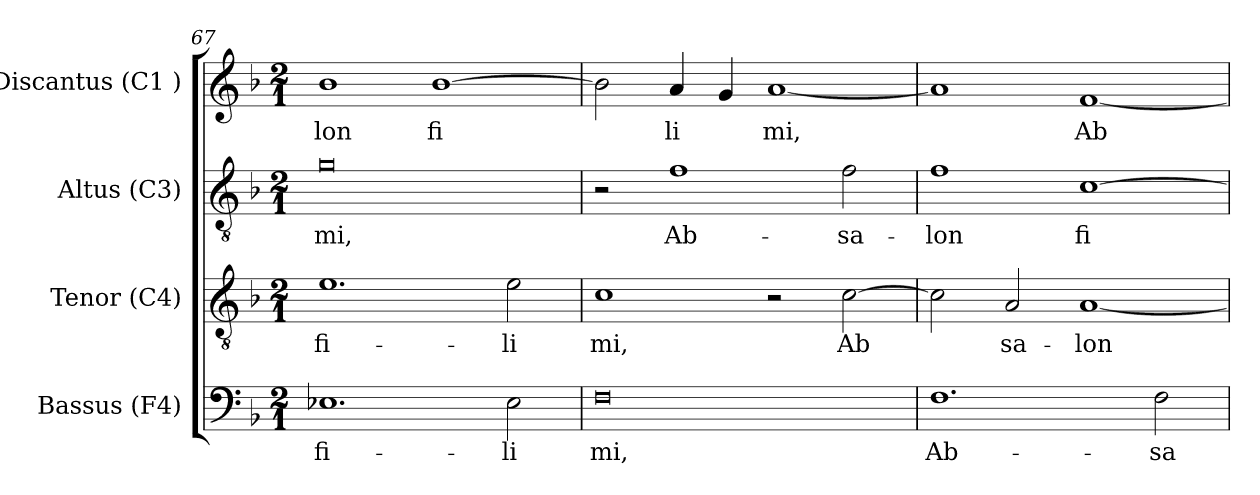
**kern	**text	**kern	**text	**kern	**text	**kern	**text
*part4	*part4	*part3	*part3	*part2	*part2	*part1	*part1
*staff4	*staff4	*staff3	*staff3	*staff2	*staff2	*staff1	*staff1
*I"Bassus (F4)	*	*I"Tenor (C4)	*	*I"Altus (C3)	*	*I"Discantus (C1 )	*
*I'B.	*	*I'T.	*	*I'A.	*	*I'D.	*
*clefF4	*	*clefGv2	*	*clefGv2	*	*clefG2	*
*k[b-]	*	*k[b-]	*	*k[b-]	*	*k[b-]	*
*F:	*	*F:	*	*F:	*	*F:	*
*M2/1	*	*M2/1	*	*M2/1	*	*M2/1	*
=67	=67	=67	=67	=67	=67	=67	=67
!	!LO:LY:b	!	!LO:LY:b:cj	!	!LO:LY:b:cj	!	!LO:LY:b:cj
1.E-X	fi-	1.e	fi-	0g	mi,	1b-	-lon
!	!	!	!	!	!	!	!LO:LY:b:cj
.	.	.	.	.	.	[>1b-	fi-
!	!LO:LY:b	!	!LO:LY:b:cj	!	!	!	!
2E-\	-li	2e\	-li	.	.	.	.
=68	=68	=68	=68	=68	=68	=68	=68
!	!LO:LY:b	!	!LO:LY:b:cj	!	!	!	!LO:LY:b:cj
0F	mi,	1c	mi,	2r	.	2b-\]	--
!	!	!	!	!	!LO:LY:b:cj	!	!LO:LY:b:cj
.	.	.	.	1f	Ab-	4a/	-li
!	!	!	!	!	!	!	!LO:LY:b:cj
.	.	.	.	.	.	4g/	.
!	!	!	!	!	!	!	!LO:LY:b:cj
.	.	2r	.	.	.	[<1a	mi,
!	!	!	!LO:LY:b:cj	!	!LO:LY:b:cj	!	!
.	.	[>2c\	Ab-	2f\	-sa-	.	.
=69	=69	=69	=69	=69	=69	=69	=69
!	!LO:LY:b	!	!LO:LY:b:cj	!	!LO:LY:b:cj	!	!LO:LY:b:cj
1.F	Ab-	2c\]	--	1f	-lon	1a]	.
!	!	!	!LO:LY:b:cj	!	!	!	!
.	.	2A/	-sa-	.	.	.	.
!	!	!	!LO:LY:b:cj	!	!LO:LY:b:cj	!	!LO:LY:b:cj
.	.	[<1A	-lon	[>1c	fi-	[<1f	Ab-
!	!LO:LY:b	!	!	!	!	!	!
2F\	-sa-	.	.	.	.	.	.
=	=	=	=	=	=	=	=
*-	*-	*-	*-	*-	*-	*-	*-
